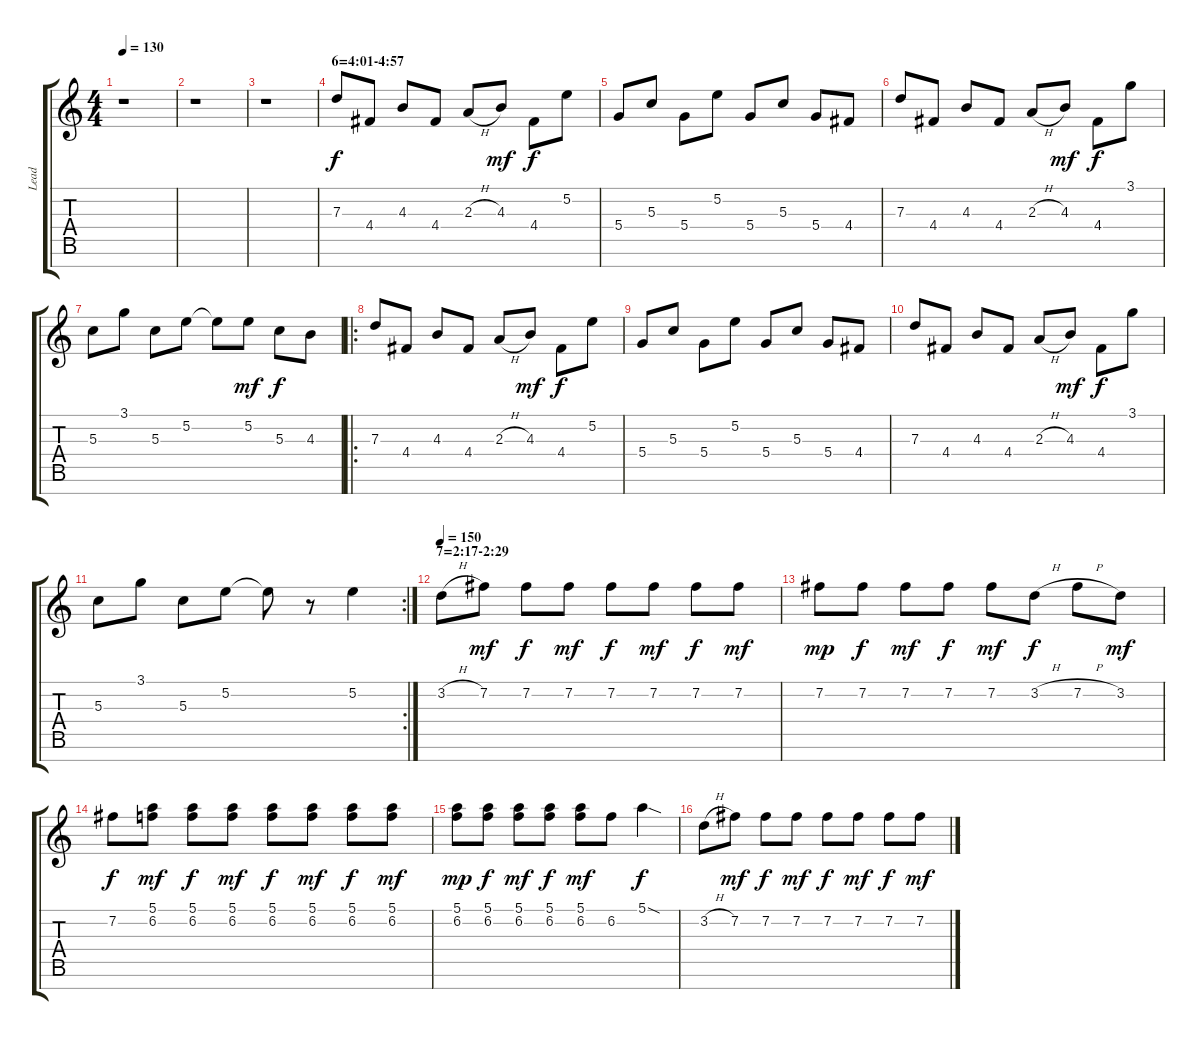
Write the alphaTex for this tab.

\track ("Lead" "Lead") {instrument distortionguitar}
\staff {score tabs}
\tuning (E4 B3 G3 D3 A2 E2 B1) {hide}
\ts (4 4)
\tempo 130
\clef g2
\ks c
r.1{dy mf} |
r.1 |
r.1 |
\section ("" "6=4:01-4:57")
7.3.8{dy f} 4.4.8 4.3.8 4.4.8 2.3{h}.8 4.3.8{dy mf} 4.4.8{dy f} 5.2.8 |
5.4.8 5.3.8 5.4.8 5.2.8 5.4.8 5.3.8 5.4.8 4.4.8 |
7.3.8 4.4.8 4.3.8 4.4.8 2.3{h}.8 4.3.8{dy mf} 4.4.8{dy f} 3.1.8 |
5.3.8 3.1.8 5.3.8 5.2.8 5.2{t}.8 5.2.8{dy mf} 5.3.8{dy f} 4.3.8 |
\ro
7.3.8 4.4.8 4.3.8 4.4.8 2.3{h}.8 4.3.8{dy mf} 4.4.8{dy f} 5.2.8 |
5.4.8 5.3.8 5.4.8 5.2.8 5.4.8 5.3.8 5.4.8 4.4.8 |
7.3.8 4.4.8 4.3.8 4.4.8 2.3{h}.8 4.3.8{dy mf} 4.4.8{dy f} 3.1.8 |
\rc 2
5.3.8 3.1.8 5.3.8 5.2.8 5.2{t}.8 r.8 5.2.4 |
\section ("" "7=2:17-2:29")
\tempo 150
3.2{h}.8 7.2.8{dy mf} 7.2.8{dy f} 7.2.8{dy mf} 7.2.8{dy f} 7.2.8{dy mf} 7.2.8{dy f} 7.2.8{dy mf} |
7.2.8{dy mp} 7.2.8{dy f} 7.2.8{dy mf} 7.2.8{dy f} 7.2.8{dy mf} 3.2{h}.8{dy f} 7.2{h}.8 3.2.8{dy mf} |
7.2.8{dy f} (5.1 6.2).8{dy mf} (5.1 6.2).8{dy f} (5.1 6.2).8{dy mf} (5.1 6.2).8{dy f} (5.1 6.2).8{dy mf} (5.1 6.2).8{dy f} (5.1 6.2).8{dy mf} |
(5.1 6.2).8{dy mp} (5.1 6.2).8{dy f} (5.1 6.2).8{dy mf} (5.1 6.2).8{dy f} (5.1 6.2).8{dy mf} 6.2.8 5.1{sod}.4{dy f} |
3.2{h}.8 7.2.8{dy mf} 7.2.8{dy f} 7.2.8{dy mf} 7.2.8{dy f} 7.2.8{dy mf} 7.2.8{dy f} 7.2.8{dy mf}
